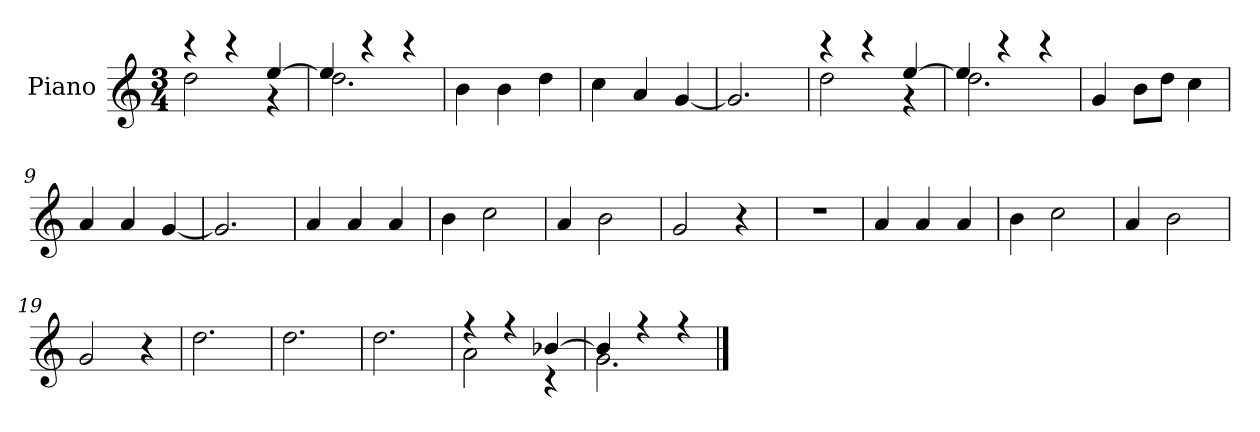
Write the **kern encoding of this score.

**kern
*part1
*staff1
*I"Piano
*I'P-no
*clefG2
*k[]
*M3/4
*MM178
=1
*^
4r	2dd\
4r	.
[4ee/	4r
=2	=2
4ee/]	2.dd\
4r	.
4r	.
*v	*v
=3
4b\
4b\
4dd\
=4
4cc\
4a/
[4g/
=5
2.g/]
=6
*^
4r	2dd\
4r	.
[4ee/	4r
=7	=7
4ee/]	2.dd\
4r	.
4r	.
*v	*v
=8
4g/
8b\L
8dd\J
4cc\
=9
4a/
4a/
[4g/
=10
2.g/]
!!LO:LB:g=z
=11
4a/
4a/
4a/
=12
4b\
2cc\
=13
4a/
2b\
=14
2g/
4r
=15
2.r
=16
4a/
4a/
4a/
=17
4b\
2cc\
=18
4a/
2b\
=19
2g/
4r
=20
2.dd\
=21
2.dd\
=22
2.dd\
=23
*^
4r	2a\
4r	.
[4b-X/	4r
=24	=24
4b-/]	2.g\
4r	.
4r	.
*v	*v
==
*-
